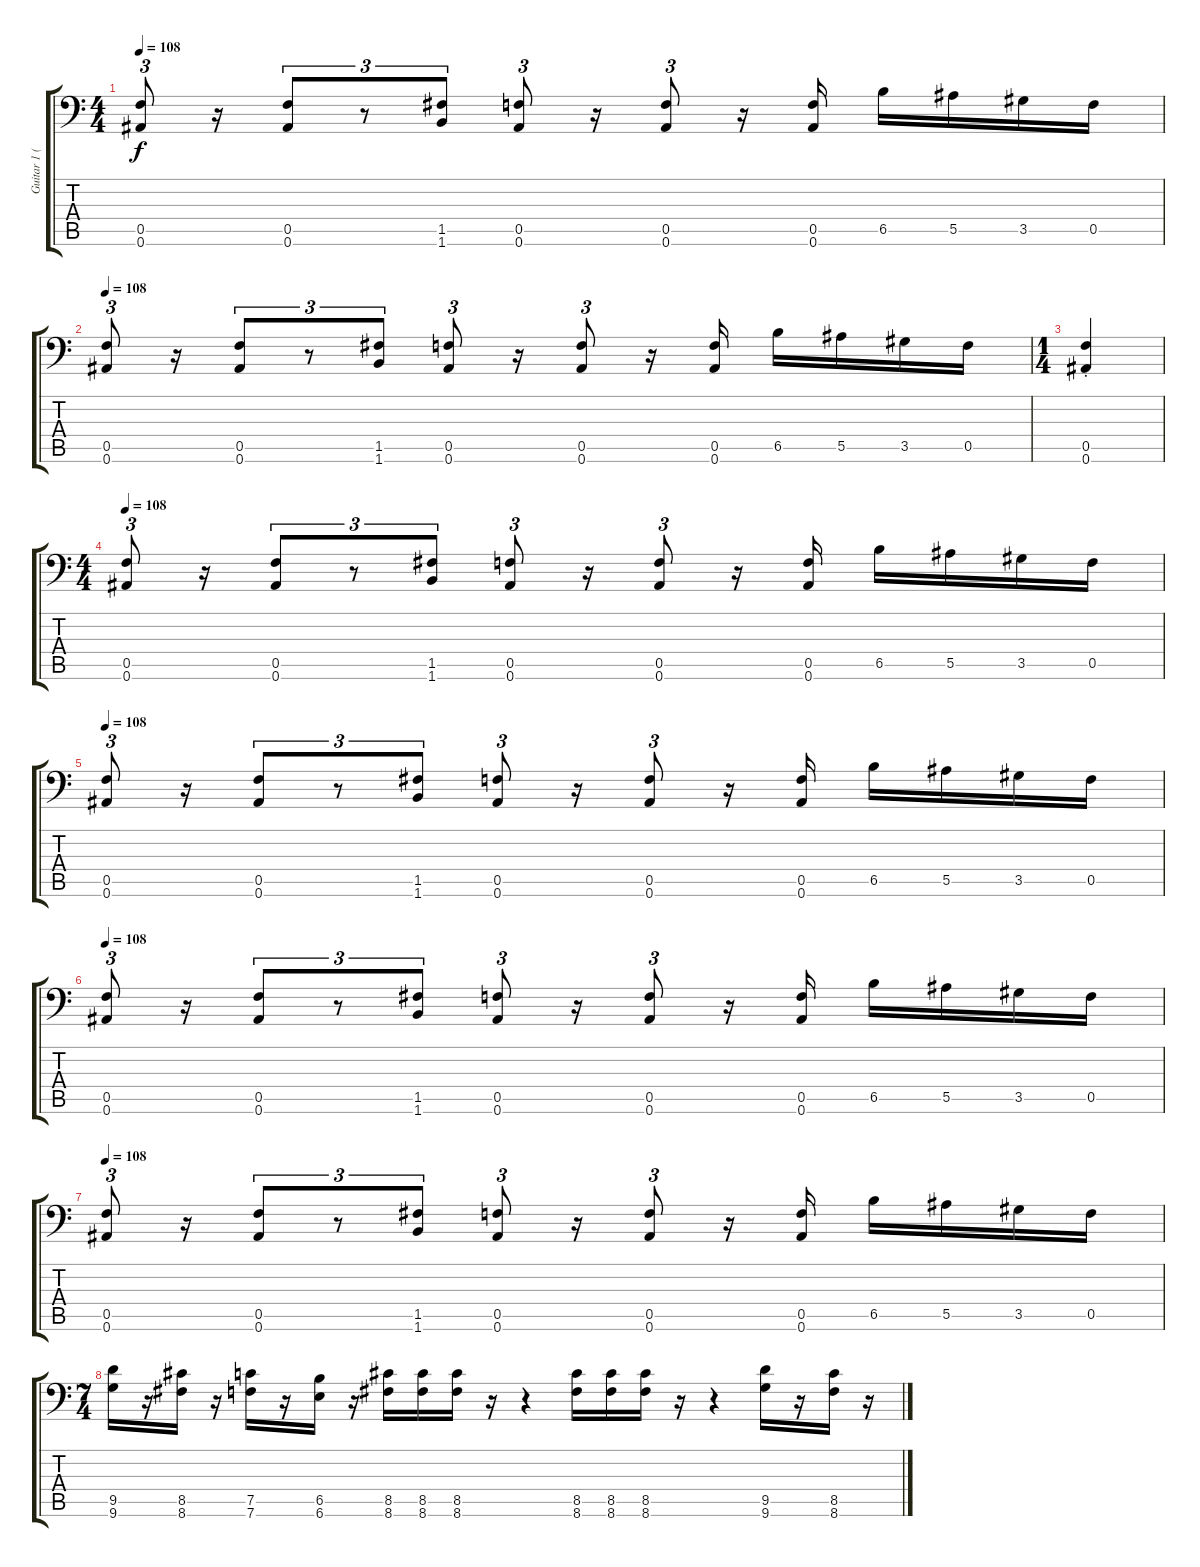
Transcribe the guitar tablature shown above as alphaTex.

\track ("Guitar 1 (Right)" "Guitar 1 (") {instrument distortionguitar}
\staff {score tabs}
\tuning (C4 G3 Eb3 Bb2 F2 Bb1) {hide}
\ts (4 4)
\tempo 108
\clef f4
\ks c
(0.5 0.6).8{tu (3 2) dy f} r.16 (0.5 0.6).8{tu (3 2)} r.8{tu (3 2)} (1.5 1.6).8{tu (3 2)} (0.5 0.6).8{tu (3 2)} r.16 (0.5 0.6).8{tu (3 2)} r.16 (0.5 0.6).16 6.5.16 5.5.16 3.5.16 0.5.16 |
\tempo 108
(0.5 0.6).8{tu (3 2)} r.16 (0.5 0.6).8{tu (3 2)} r.8{tu (3 2)} (1.5 1.6).8{tu (3 2)} (0.5 0.6).8{tu (3 2)} r.16 (0.5 0.6).8{tu (3 2)} r.16 (0.5 0.6).16 6.5.16 5.5.16 3.5.16 0.5.16 |
\ts (1 4)
(0.5{st} 0.6{st}).4 |
\ts (4 4)
\tempo 108
(0.5 0.6).8{tu (3 2)} r.16 (0.5 0.6).8{tu (3 2)} r.8{tu (3 2)} (1.5 1.6).8{tu (3 2)} (0.5 0.6).8{tu (3 2)} r.16 (0.5 0.6).8{tu (3 2)} r.16 (0.5 0.6).16 6.5.16 5.5.16 3.5.16 0.5.16 |
\tempo 108
(0.5 0.6).8{tu (3 2)} r.16 (0.5 0.6).8{tu (3 2)} r.8{tu (3 2)} (1.5 1.6).8{tu (3 2)} (0.5 0.6).8{tu (3 2)} r.16 (0.5 0.6).8{tu (3 2)} r.16 (0.5 0.6).16 6.5.16 5.5.16 3.5.16 0.5.16 |
\tempo 108
(0.5 0.6).8{tu (3 2)} r.16 (0.5 0.6).8{tu (3 2)} r.8{tu (3 2)} (1.5 1.6).8{tu (3 2)} (0.5 0.6).8{tu (3 2)} r.16 (0.5 0.6).8{tu (3 2)} r.16 (0.5 0.6).16 6.5.16 5.5.16 3.5.16 0.5.16 |
\tempo 108
(0.5 0.6).8{tu (3 2)} r.16 (0.5 0.6).8{tu (3 2)} r.8{tu (3 2)} (1.5 1.6).8{tu (3 2)} (0.5 0.6).8{tu (3 2)} r.16 (0.5 0.6).8{tu (3 2)} r.16 (0.5 0.6).16 6.5.16 5.5.16 3.5.16 0.5.16 |
\ts (7 4)
(9.5 9.6).16 r.16 (8.5 8.6).16 r.16 (7.5 7.6).16 r.16 (6.5 6.6).16 r.16 (8.5 8.6).16 (8.5 8.6).16 (8.5 8.6).16 r.16 r.4 (8.5 8.6).16 (8.5 8.6).16 (8.5 8.6).16 r.16 r.4 (9.5 9.6).16 r.16 (8.5 8.6).16 r.16
